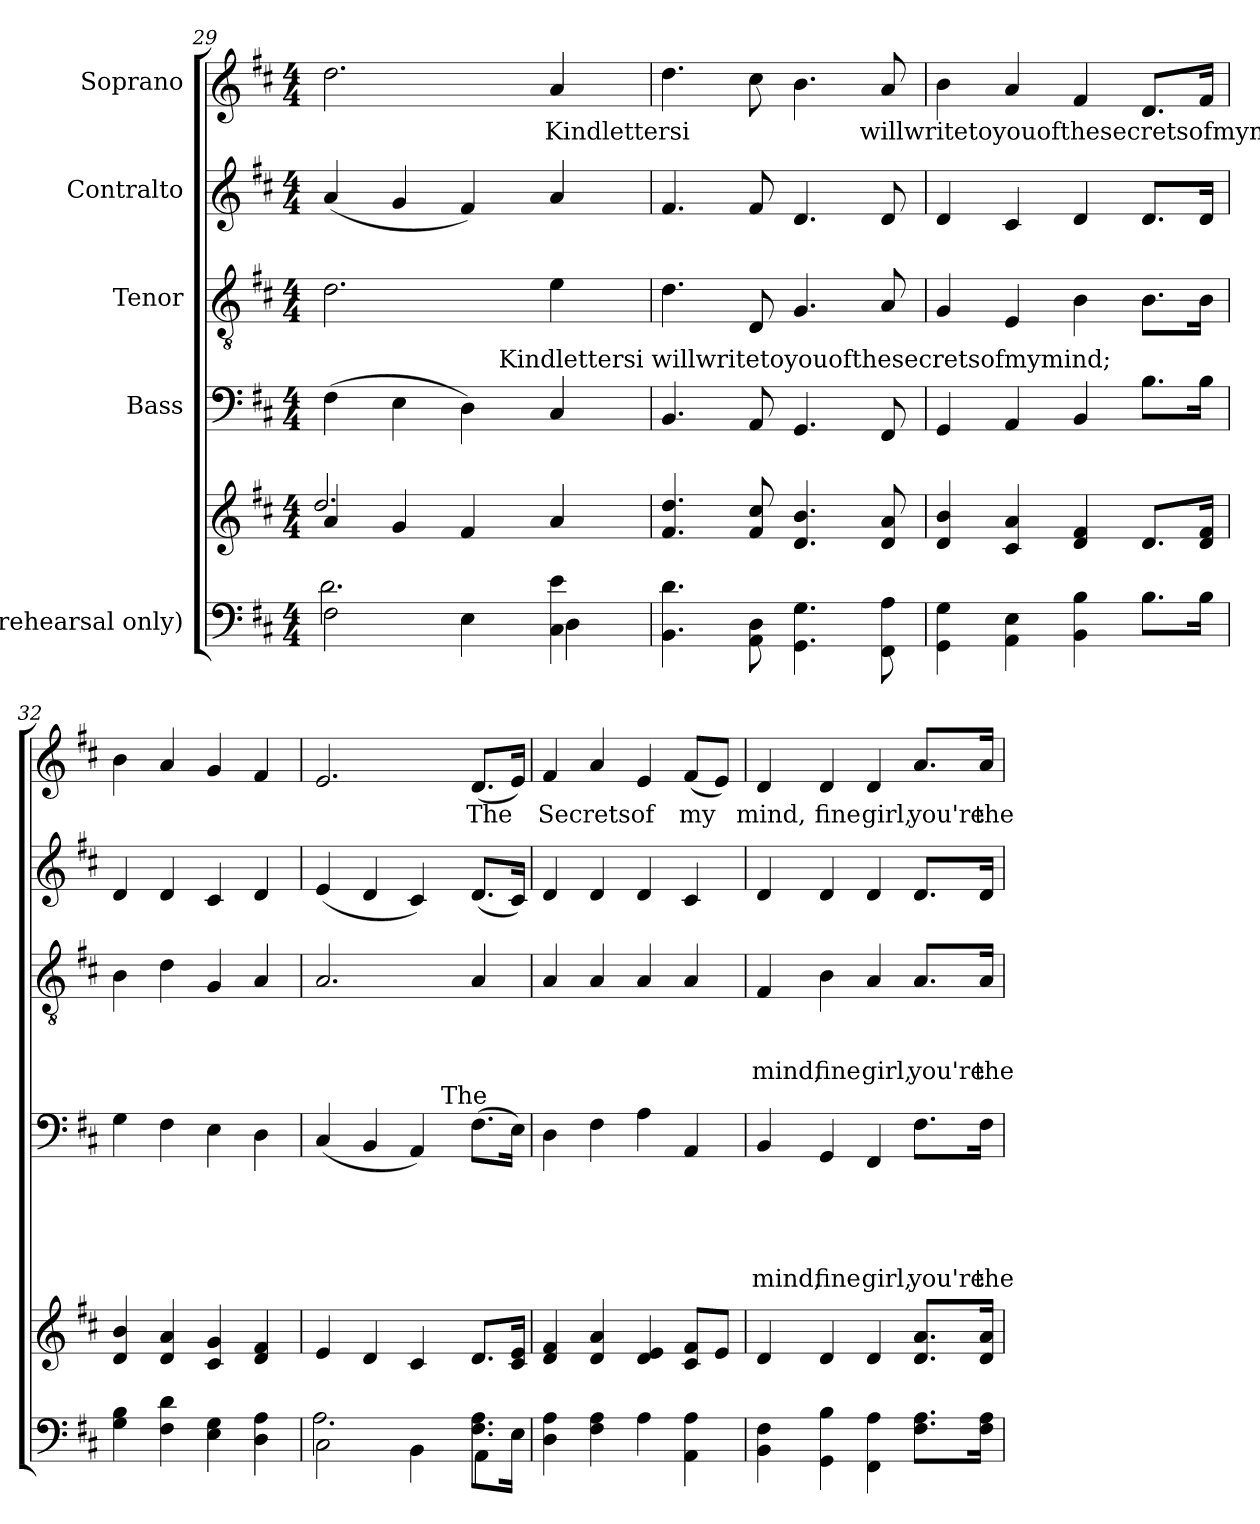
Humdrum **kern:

**kern	**kern	**kern	**text	**text	**text	**text	**text	**kern	**text	**text	**text	**kern	**kern	**text
*part5	*part5	*part4	*part4	*part4	*part4	*part4	*part4	*part3	*part3	*part3	*part3	*part2	*part1	*part1
*staff6	*staff5	*staff4	*staff4	*staff4	*staff4	*staff4	*staff4	*staff3	*staff3	*staff3	*staff3	*staff2	*staff1	*staff1
*I"(rehearsal only)	*	*I"Bass	*	*	*	*	*	*I"Tenor	*	*	*	*I"Contralto	*I"Soprano	*
*clefF4	*clefG2	*clefF4	*	*	*	*	*	*clefGv2	*	*	*	*clefG2	*clefG2	*
*k[f#c#]	*k[f#c#]	*k[f#c#]	*	*	*	*	*	*k[f#c#]	*	*	*	*k[f#c#]	*k[f#c#]	*
*D:	*D:	*D:	*	*	*	*	*	*D:	*	*	*	*D:	*D:	*
*M4/4	*M4/4	*M4/4	*	*	*	*	*	*M4/4	*	*	*	*M4/4	*M4/4	*
=29	=29	=29	=29	=29	=29	=29	=29	=29	=29	=29	=29	=29	=29	=29
*^	*^	*^	*	*	*	*	*	*	*	*	*	*	*	*
2F#\	2.d\	4a/	2.dd/	(>4F#\	2ryy	.	.	.	.	.	2.d\	.	.	.	(<4a/	2.dd\	.
.	.	4g/	.	4E\	.	.	.	.	.	.	.	.	.	.	4g/	.	.
4E\	.	4f#/	.	4D\)	16.ryy	.	.	.	.	.	.	.	.	.	4f#/)	.	.
!	!	!	!	!	!LO:TX:a:t=Kindlettersi willwritetoyouofthesecretsofmymind;	!	!	!	!	!	!	!	!	!	!	!	!
.	.	.	.	.	4ryy	.	.	.	.	.	.	.	.	.	.	.	.
!	!	!	!	!	!	!	!	!	!	!	!	!	!	!	!	!	!LO:LY:b
4C#\ 4e\	4D\	4a/	4ryy	4C#/	.	.	.	.	.	.	4e\	.	.	.	4a/	4a/	Kindlettersi
.	.	.	.	.	8ryy	.	.	.	.	.	.	.	.	.	.	.	.
.	.	.	.	.	32ryy	.	.	.	.	.	.	.	.	.	.	.	.
*v	*v	*	*	*v	*v	*	*	*	*	*	*	*	*	*	*	*	*
*	*v	*v	*	*	*	*	*	*	*	*	*	*	*	*	*
=30	=30	=30	=30	=30	=30	=30	=30	=30	=30	=30	=30	=30	=30	=30
4.BB\ 4.d\	4.f#/ 4.dd/	4.BB/	.	.	.	.	.	4.d\	.	.	.	4.f#/	4.dd\	.
8AA\ 8D\	8f#/ 8cc#/	8AA/	.	.	.	.	.	8D/	.	.	.	8f#/	8cc#\	.
4.GG\ 4.G\	4.d/ 4.b/	4.GG/	.	.	.	.	.	4.G/	.	.	.	4.d/	4.b\	.
!	!	!	!	!	!	!	!	!	!	!	!	!	!	!LO:LY:b
8FF#\ 8A\	8d/ 8a/	8FF#/	.	.	.	.	.	8A/	.	.	.	8d/	8a/	willwritetoyouofthesecretsofmymind;
=31	=31	=31	=31	=31	=31	=31	=31	=31	=31	=31	=31	=31	=31	=31
4GG\ 4G\	4d/ 4b/	4GG/	.	.	.	.	.	4G/	.	.	.	4d/	4b\	.
4AA\ 4E\	4c#/ 4a/	4AA/	.	.	.	.	.	4E/	.	.	.	4c#/	4a/	.
4BB\ 4B\	4d/ 4f#/	4BB/	.	.	.	.	.	4B\	.	.	.	4d/	4f#/	.
8.B\L	8.d/L	8.B\L	.	.	.	.	.	8.B\L	.	.	.	8.d/L	8.d/L	.
16B\Jk	16d/ 16f#/Jk	16B\Jk	.	.	.	.	.	16B\Jk	.	.	.	16d/Jk	16f#/Jk	.
=32	=32	=32	=32	=32	=32	=32	=32	=32	=32	=32	=32	=32	=32	=32
4G\ 4B\	4d/ 4b/	4G\	.	.	.	.	.	4B\	.	.	.	4d/	4b\	.
4F#\ 4d\	4d/ 4a/	4F#\	.	.	.	.	.	4d\	.	.	.	4d/	4a/	.
4E\ 4G\	4c#/ 4g/	4E\	.	.	.	.	.	4G/	.	.	.	4c#/	4g/	.
4D\ 4A\	4d/ 4f#/	4D\	.	.	.	.	.	4A/	.	.	.	4d/	4f#/	.
=33	=33	=33	=33	=33	=33	=33	=33	=33	=33	=33	=33	=33	=33	=33
*^	*	*^	*	*	*	*	*	*	*	*	*	*	*	*
2C#\	2.A\	4e/	(<4C#/	2ryy	.	.	.	.	.	2.A/	.	.	.	(<4e/	2.e/	.
.	.	4d/	4BB/	.	.	.	.	.	.	.	.	.	.	4d/	.	.
4BB\	.	4c#/	4AA/)	8ryy	.	.	.	.	.	.	.	.	.	4c#/)	.	.
!	!	!	!	!LO:TX:a:t=The	!	!	!	!	!	!	!	!	!	!	!	!
.	.	.	.	4.ryy	.	.	.	.	.	.	.	.	.	.	.	.
!	!	!	!	!	!	!	!	!	!	!	!	!	!	!	!	!LO:LY:b
8.F#\ 8.A\L	4AA\	8.d/L	(>8.F#\L	.	.	.	.	.	.	4A/	.	.	.	(<8.d/L	(<8.d/L	The
16E\Jk	.	16c#/ 16e/Jk	16E\Jk)	.	.	.	.	.	.	.	.	.	.	16c#/Jk)	16e/Jk)	.
*v	*v	*	*	*	*	*	*	*	*	*	*	*	*	*	*	*
=34	=34	=34	=34	=34	=34	=34	=34	=34	=34	=34	=34	=34	=34	=34	=34
!	!	!LO:TX:a:t=Secretsofmy	!	!	!	!	!	!	!	!	!	!	!	!	!
!	!	!	!	!	!	!	!	!	!	!	!	!	!	!	!LO:LY:b
*	*	*v	*v	*	*	*	*	*	*	*	*	*	*	*	*
4D\ 4A\	4d/ 4f#/	4D\	.	.	.	.	.	4A/	.	.	.	4d/	4f#/	Secretsof
4F#\ 4A\	4d/ 4a/	4F#\	.	.	.	.	.	4A/	.	.	.	4d/	4a/	.
4A\	4d/ 4e/	4A\	.	.	.	.	.	4A/	.	.	.	4d/	4e/	.
!	!	!	!	!	!	!	!	!	!	!	!	!	!	!LO:LY:b
4AA\ 4A\	8c#/ 8f#/L	4AA/	.	.	.	.	.	4A/	.	.	.	4c#/	(<8f#/L	my
.	8e/J	.	.	.	.	.	.	.	.	.	.	.	8e/J)	.
!!LO:PB:g=z
=35	=35	=35	=35	=35	=35	=35	=35	=35	=35	=35	=35	=35	=35	=35
!	!	!	!	!	!	!	!LO:LY:b	!	!	!	!LO:LY:b	!	!	!LO:LY:b
4BB\ 4F#\	4d/	4BB/	.	.	.	.	mind,	4F#/	.	.	mind,	4d/	4d/	mind,
!	!	!	!	!	!	!	!LO:LY:b	!	!	!	!LO:LY:b	!	!	!LO:LY:b
4GG\ 4B\	4d/	4GG/	.	.	.	.	fine	4B\	.	.	fine	4d/	4d/	fine
!	!	!	!	!	!	!	!LO:LY:b	!	!	!	!LO:LY:b	!	!	!LO:LY:b
4FF#\ 4A\	4d/	4FF#/	.	.	.	.	girl,	4A/	.	.	girl,	4d/	4d/	girl,
!	!	!	!	!	!	!	!LO:LY:b	!	!	!	!LO:LY:b	!	!	!LO:LY:b
8.F#\ 8.A\L	8.d/ 8.a/L	8.F#\L	.	.	.	.	you're	8.A/L	.	.	you're	8.d/L	8.a/L	you're
!	!	!	!	!	!	!	!LO:LY:b	!	!	!	!LO:LY:b	!	!	!LO:LY:b
16F#\ 16A\Jk	16d/ 16a/Jk	16F#\Jk	.	.	.	.	the	16A/Jk	.	.	the	16d/Jk	16a/Jk	the
=	=	=	=	=	=	=	=	=	=	=	=	=	=	=
*-	*-	*-	*-	*-	*-	*-	*-	*-	*-	*-	*-	*-	*-	*-
